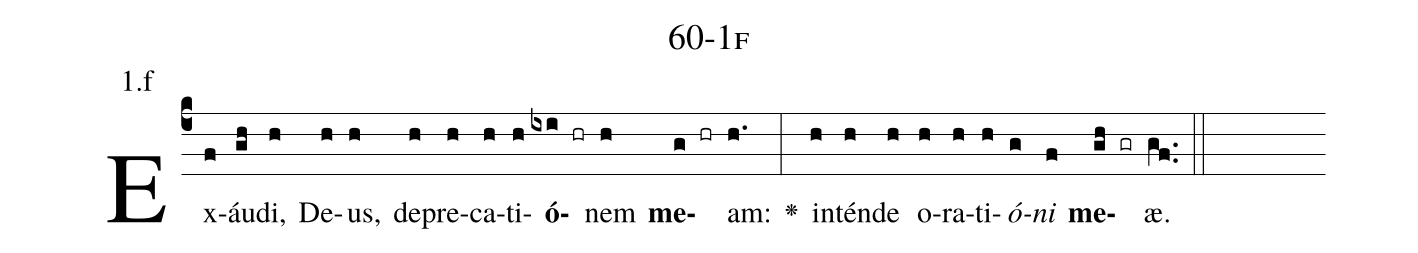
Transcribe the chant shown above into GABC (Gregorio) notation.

name: 60-1f;
annotation: 1.f;
%%
(c4)Ex(f)áu(gh)di,(h) De(h)us,(h) de(h)pre(h)ca(h)ti(h)<b>ó</b>(ixi hr)nem(h) <b>me</b>(g hr)am:(h.) <v>\greheightstar</v>(:) in(h)tén(h)de(h) o(h)ra(h)ti(h)<i>ó</i>(g)<i>ni</i>(f) <b>me</b>(gh gr)æ.(gf..) (::)


%E(h) u(h) o(g) u(f) a(gh) e.(gf..) (::)
